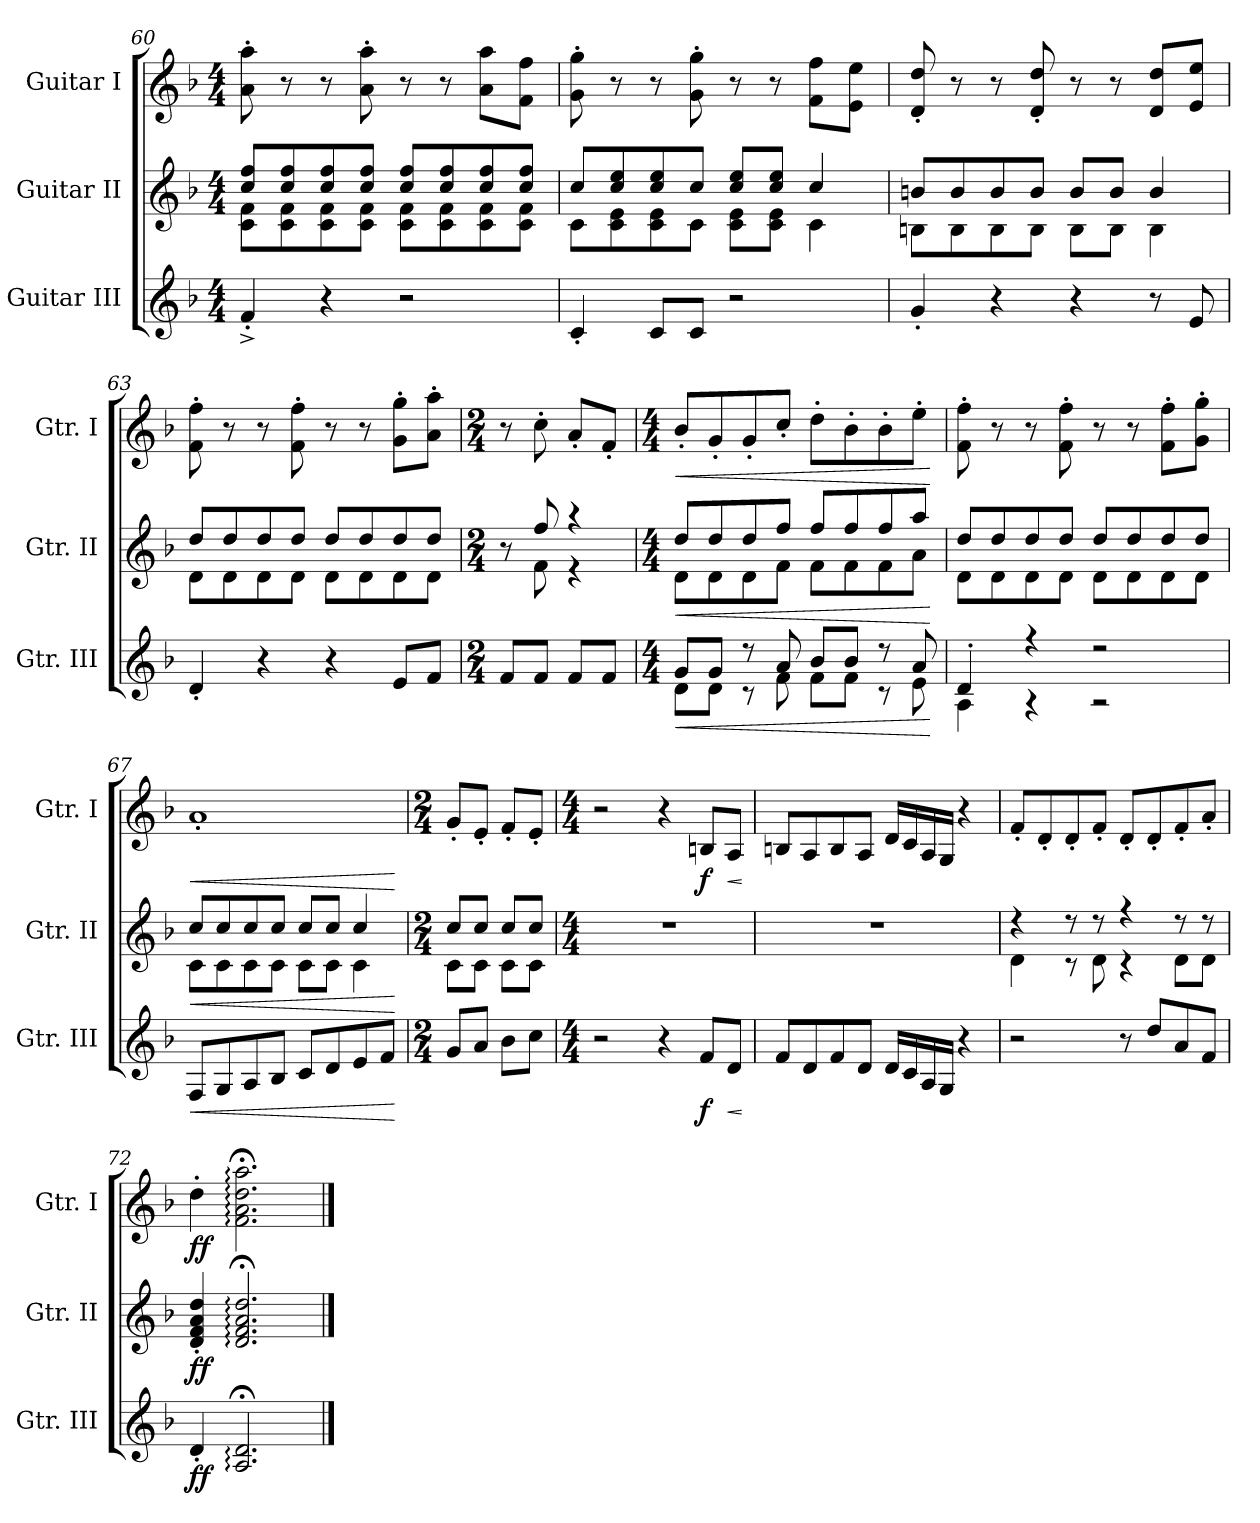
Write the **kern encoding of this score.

**kern	**dynam	**kern	**dynam	**kern	**dynam
*part3	*part3	*part2	*part2	*part1	*part1
*staff3	*staff3	*staff2	*staff2	*staff1	*staff1
*I"Guitar III	*	*I"Guitar II	*	*I"Guitar I	*
*I'Gtr. III	*	*I'Gtr. II	*	*I'Gtr. I	*
!!LO:PB:g=z
*clefG2	*	*clefG2	*	*clefG2	*
*ITrd7c12	*	*	*	*	*
*k[b-]	*	*k[b-]	*	*k[b-]	*
*M4/4	*	*M4/4	*	*M4/4	*
=60	=60	=60	=60	=60	=60
*	*	*^	*	*	*
4F'^/	.	8cc/ 8ff/L	8c\ 8f\L	.	8a\' 8aa\'	.
.	.	8cc/ 8ff/	8c\ 8f\	.	8r	.
4r	.	8cc/ 8ff/	8c\ 8f\	.	8r	.
.	.	8cc/ 8ff/J	8c\ 8f\J	.	8a\' 8aa\'	.
2r	.	8cc/ 8ff/L	8c\ 8f\L	.	8r	.
.	.	8cc/ 8ff/	8c\ 8f\	.	8r	.
.	.	8cc/ 8ff/	8c\ 8f\	.	8a\ 8aa\L	.
.	.	8cc/ 8ff/J	8c\ 8f\J	.	8f\ 8ff\J	.
=61	=61	=61	=61	=61	=61	=61
4C'/	.	8cc/L	8c\L	.	8g\' 8gg\'	.
.	.	8cc/ 8ee/	8c\ 8e\	.	8r	.
8C/L	.	8cc/ 8ee/	8c\ 8e\	.	8r	.
8C/J	.	8cc/J	8c\J	.	8g\' 8gg\'	.
2r	.	8cc/ 8ee/L	8c\ 8e\L	.	8r	.
.	.	8cc/ 8ee/J	8c\ 8e\J	.	8r	.
.	.	4cc/	4c\	.	8f\ 8ff\L	.
.	.	.	.	.	8e\ 8ee\J	.
=62	=62	=62	=62	=62	=62	=62
4G'/	.	8bn/L	8Bn\L	.	8d/' 8dd/'	.
.	.	8b/	8B\	.	8r	.
4r	.	8b/	8B\	.	8r	.
.	.	8b/J	8B\J	.	8d/' 8dd/'	.
4r	.	8b/L	8B\L	.	8r	.
.	.	8b/J	8B\J	.	8r	.
8r	.	4b/	4B\	.	8d/ 8dd/L	.
8E/	.	.	.	.	8e/ 8ee/J	.
!!LO:LB:g=z
=63	=63	=63	=63	=63	=63	=63
4D'/	.	8dd/L	8d\L	.	8f\' 8ff\'	.
.	.	8dd/	8d\	.	8r	.
4r	.	8dd/	8d\	.	8r	.
.	.	8dd/J	8d\J	.	8f\' 8ff\'	.
4r	.	8dd/L	8d\L	.	8r	.
.	.	8dd/	8d\	.	8r	.
8E/L	.	8dd/	8d\	.	8g\' 8gg\'L	.
8F/J	.	8dd/J	8d\J	.	8a\' 8aa\'J	.
=64	=64	=64	=64	=64	=64	=64
*M2/4	*	*M2/4	*	*	*M2/4	*
8F/L	.	8r	8ryy	.	8r	.
8F/J	.	8ff/	8f\	.	8cc'\	.
8F/L	.	4r	4r	.	8a'/L	.
8F/J	.	.	.	.	8f'/J	.
=65	=65	=65	=65	=65	=65	=65
*M4/4	*	*M4/4	*	*	*M4/4	*
!	!LO:HP:b	!	!	!LO:HP:b	!	!LO:HP:b
*^	*	*	*	*	*	*
8G/L	8D\L	<	8dd/L	8d\L	<	8b-'/L	<
8G/J	8D\J	.	8dd/	8d\	.	8g'/	.
8r	8r	.	8dd/	8d\	.	8g'/	.
8A/	8F\	.	8ff/J	8f\J	.	8cc'/J	.
8B-/L	8F\L	.	8ff/L	8f\L	.	8dd'\L	.
8B-/J	8F\J	.	8ff/	8f\	.	8b-'\	.
8r	8r	.	8ff/	8f\	.	8b-'\	.
8A/	8E\	.	8aa/J	8a\J	.	8ee'\J	.
*v	*v	*	*	*	*	*	*
*	*	*v	*v	*	*	*
.	[	.	[	.	[
=66	=66	=66	=66	=66	=66
*^	*	*^	*	*	*
4D'/	4AA\	.	8dd/L	8d\L	.	8f\' 8ff\'	.
.	.	.	8dd/	8d\	.	8r	.
4r	4r	.	8dd/	8d\	.	8r	.
.	.	.	8dd/J	8d\J	.	8f\' 8ff\'	.
2r	2r	.	8dd/L	8d\L	.	8r	.
.	.	.	8dd/	8d\	.	8r	.
.	.	.	8dd/	8d\	.	8f\' 8ff\'L	.
.	.	.	8dd/J	8d\J	.	8g\' 8gg\'J	.
*v	*v	*	*	*	*	*	*
!!LO:LB:g=z
=67	=67	=67	=67	=67	=67	=67
!	!LO:HP:b	!	!	!LO:HP:b	!	!LO:HP:b
8FF/L	<	8cc/L	8c\L	<	1a'	<
8GG/	.	8cc/	8c\	.	.	.
8AA/	.	8cc/	8c\	.	.	.
8BB-/J	.	8cc/J	8c\J	.	.	.
8C/L	.	8cc/L	8c\L	.	.	.
8D/	.	8cc/J	8c\J	.	.	.
8E/	.	4cc/	4c\	.	.	.
8F/J	.	.	.	.	.	.
*	*	*v	*v	*	*	*
.	[	.	[	.	[
=68	=68	=68	=68	=68	=68
*M2/4	*	*M2/4	*	*M2/4	*
*	*	*^	*	*	*
8G/L	.	8cc/L	8c\L	.	8g'/L	.
8A/J	.	8cc/J	8c\J	.	8e'/J	.
8B-\L	.	8cc/L	8c\L	.	8f'/L	.
8c\J	.	8cc/J	8c\J	.	8e'/J	.
*	*	*v	*v	*	*	*
=69	=69	=69	=69	=69	=69
*M4/4	*	*M4/4	*	*M4/4	*
2r	.	1r	.	2r	.
4r	.	.	.	4r	.
!	!LO:DY:b	!	!	!	!LO:DY:b
8F/L	f	.	.	8Bn/L	f
!	!LO:HP:b	!	!	!	!LO:HP:b
8D/J	<	.	.	8A/J	<
.	[	.	.	.	[
=70	=70	=70	=70	=70	=70
8F/L	.	1r	.	8Bn/L	.
8D/	.	.	.	8A/	.
8F/	.	.	.	8B/	.
8D/J	.	.	.	8A/J	.
16D/LL	.	.	.	16d/LL	.
16C/	.	.	.	16c/	.
16AA/	.	.	.	16A/	.
16GG/JJ	.	.	.	16G/JJ	.
4r	.	.	.	4r	.
!!LO:LB:g=z
=71	=71	=71	=71	=71	=71
*	*	*^	*	*	*
2r	.	4r	4d\	.	8f'/L	.
.	.	.	.	.	8d'/	.
.	.	8r	8r	.	8d'/	.
.	.	8r	8d\	.	8f'/J	.
8r	.	4r	4r	.	8d'/L	.
8d/L	.	.	.	.	8d'/	.
8A/	.	8r	8d\L	.	8f'/	.
8F/J	.	8r	8d\J	.	8a'/J	.
=72	=72	=72	=72	=72	=72	=72
!	!LO:DY:b	!	!	!LO:DY:b	!	!LO:DY:b
*	*	*v	*v	*	*	*
4D'/	ff	4d/' 4f/' 4a/' 4dd/'	ff	4dd'\	ff
2.AA/;<: 2.D/;<:	.	2.d/;<: 2.f/;<: 2.a/;<: 2.dd/;<:	.	2.f\;<: 2.a\;<: 2.dd\;<: 2.aa\;<:	.
==	==	==	==	==	==
*-	*-	*-	*-	*-	*-
